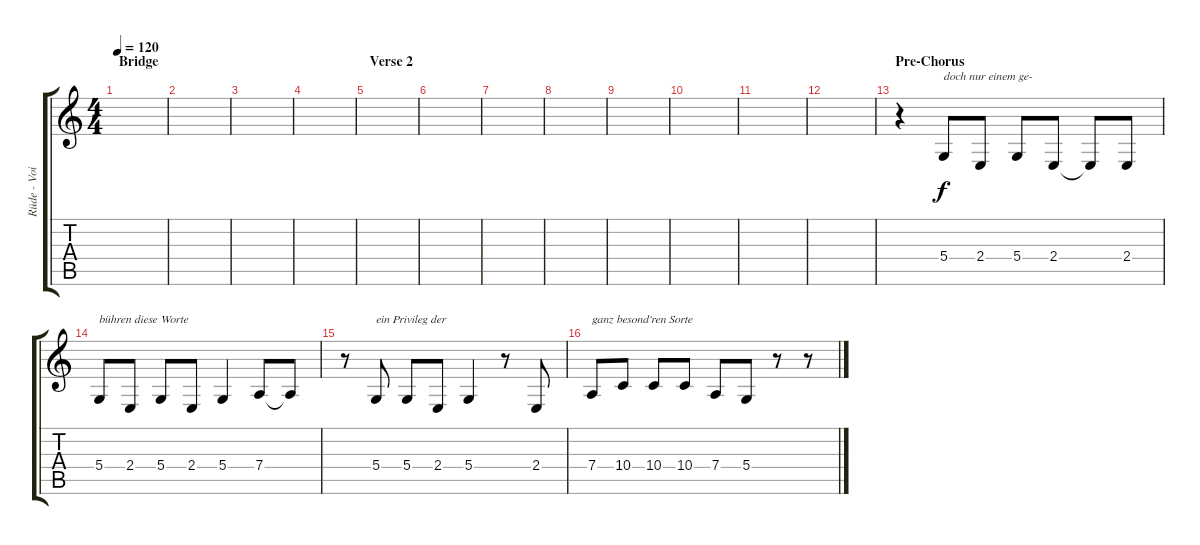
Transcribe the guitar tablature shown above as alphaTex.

\track ("Rüde - Voice II" "Rüde - Voi") {instrument bassoon}
\staff {score tabs}
\tuning (E4 B3 G3 D3 A2 E2) {hide}
\ts (4 4)
\section ("" "Bridge")
\tempo 120
\clef g2
\ks c
|
|
|
|
\section ("" "Verse 2")
|
|
|
|
|
|
|
|
\section ("" "Pre-Chorus")
r.4 5.4.8{txt "doch nur einem ge-"} 2.4.8 5.4.8 2.4.8 2.4{t}.8 2.4.8 |
5.4.8{txt "bühren diese Worte"} 2.4.8 5.4.8 2.4.8 5.4.4 7.4.8 7.4{t}.8 |
r.8 5.4.8{txt "ein Privileg der"} 5.4.8 2.4.8 5.4.4 r.8 2.4.8 |
7.4.8{txt "ganz besond'ren Sorte"} 10.4.8 10.4.8 10.4.8 7.4.8 5.4.8 r.8 r.8
